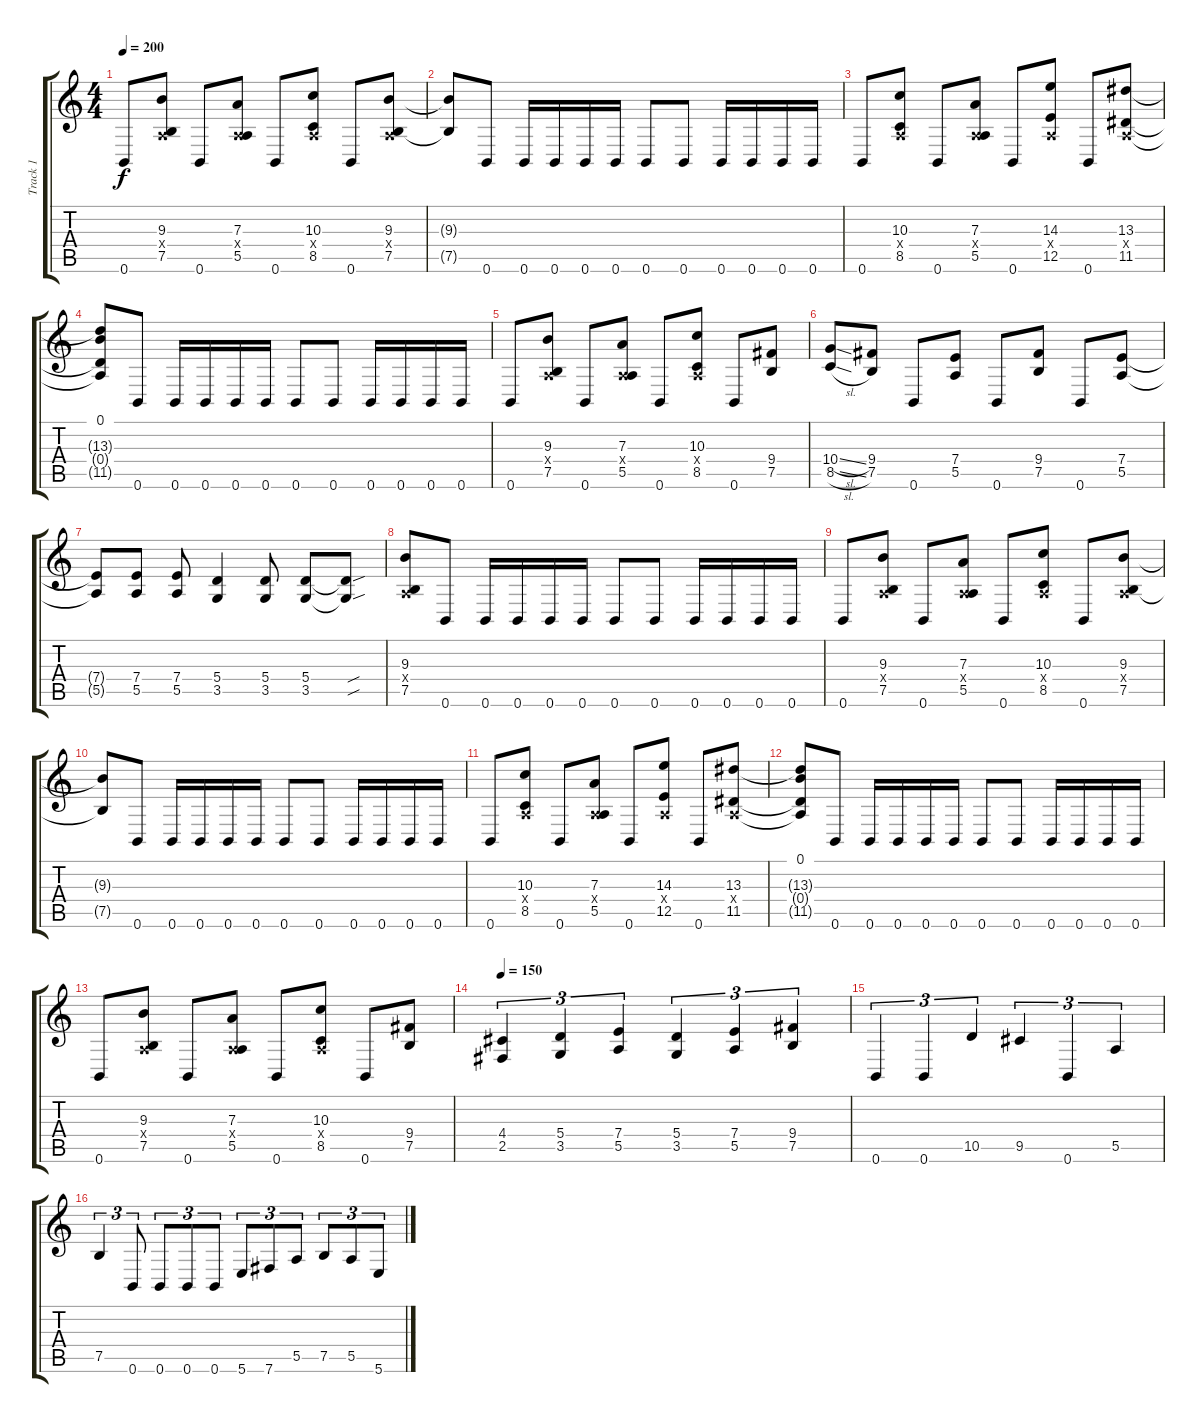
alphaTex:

\track ("Track 1" "Track 1") {instrument distortionguitar}
\staff {score tabs}
\tuning (B3 G3 D3 A2 E2 B1) {hide}
\ts (4 4)
\tempo 200
\clef g2
\ks c
0.6.8{dy f} (9.3 0.4{x} 7.5).8 0.6.8 (7.3 0.4{x} 5.5).8 0.6.8 (10.3 0.4{x} 8.5).8 0.6.8 (9.3 0.4{x} 7.5).8 |
(9.3{t} 7.5{t}).8 0.6.8 0.6.16 0.6.16 0.6.16 0.6.16 0.6.8 0.6.8 0.6.16 0.6.16 0.6.16 0.6.16 |
0.6.8 (10.3 0.4{x} 8.5).8 0.6.8 (7.3 0.4{x} 5.5).8 0.6.8 (14.3 0.4{x} 12.5).8 0.6.8 (13.3 0.4{x} 11.5).8 |
(0.1 13.3{t} 0.4{t} 11.5{t}).8 0.6.8 0.6.16 0.6.16 0.6.16 0.6.16 0.6.8 0.6.8 0.6.16 0.6.16 0.6.16 0.6.16 |
0.6.8 (9.3 0.4{x} 7.5).8 0.6.8 (7.3 0.4{x} 5.5).8 0.6.8 (10.3 0.4{x} 8.5).8 0.6.8 (9.4 7.5).8 |
(10.4{sl} 8.5{sl}).8 (9.4 7.5).8 0.6.8 (7.4 5.5).8 0.6.8 (9.4 7.5).8 0.6.8 (7.4 5.5).8 |
(7.4{t} 5.5{t}).8 (7.4 5.5).8 (7.4 5.5).8 (5.4 3.5).4 (5.4 3.5).8 (5.4 3.5).8 (5.4{sou t} 3.5{sou t}).8 |
(9.3 0.4{x} 7.5).8 0.6.8 0.6.16 0.6.16 0.6.16 0.6.16 0.6.8 0.6.8 0.6.16 0.6.16 0.6.16 0.6.16 |
0.6.8 (9.3 0.4{x} 7.5).8 0.6.8 (7.3 0.4{x} 5.5).8 0.6.8 (10.3 0.4{x} 8.5).8 0.6.8 (9.3 0.4{x} 7.5).8 |
(9.3{t} 7.5{t}).8 0.6.8 0.6.16 0.6.16 0.6.16 0.6.16 0.6.8 0.6.8 0.6.16 0.6.16 0.6.16 0.6.16 |
0.6.8 (10.3 0.4{x} 8.5).8 0.6.8 (7.3 0.4{x} 5.5).8 0.6.8 (14.3 0.4{x} 12.5).8 0.6.8 (13.3 0.4{x} 11.5).8 |
(0.1 13.3{t} 0.4{t} 11.5{t}).8 0.6.8 0.6.16 0.6.16 0.6.16 0.6.16 0.6.8 0.6.8 0.6.16 0.6.16 0.6.16 0.6.16 |
0.6.8 (9.3 0.4{x} 7.5).8 0.6.8 (7.3 0.4{x} 5.5).8 0.6.8 (10.3 0.4{x} 8.5).8 0.6.8 (9.4 7.5).8 |
\tempo 150
(4.4 2.5).4{tu (3 2)} (5.4 3.5).4{tu (3 2)} (7.4 5.5).4{tu (3 2)} (5.4 3.5).4{tu (3 2)} (7.4 5.5).4{tu (3 2)} (9.4 7.5).4{tu (3 2)} |
0.6.4{tu (3 2)} 0.6.4{tu (3 2)} 10.5.4{tu (3 2)} 9.5.4{tu (3 2)} 0.6.4{tu (3 2)} 5.5.4{tu (3 2)} |
7.5.4{tu (3 2)} 0.6.8{tu (3 2)} 0.6.8{tu (3 2)} 0.6.8{tu (3 2)} 0.6.8{tu (3 2)} 5.6.8{tu (3 2)} 7.6.8{tu (3 2)} 5.5.8{tu (3 2)} 7.5.8{tu (3 2)} 5.5.8{tu (3 2)} 5.6.8{tu (3 2)}
